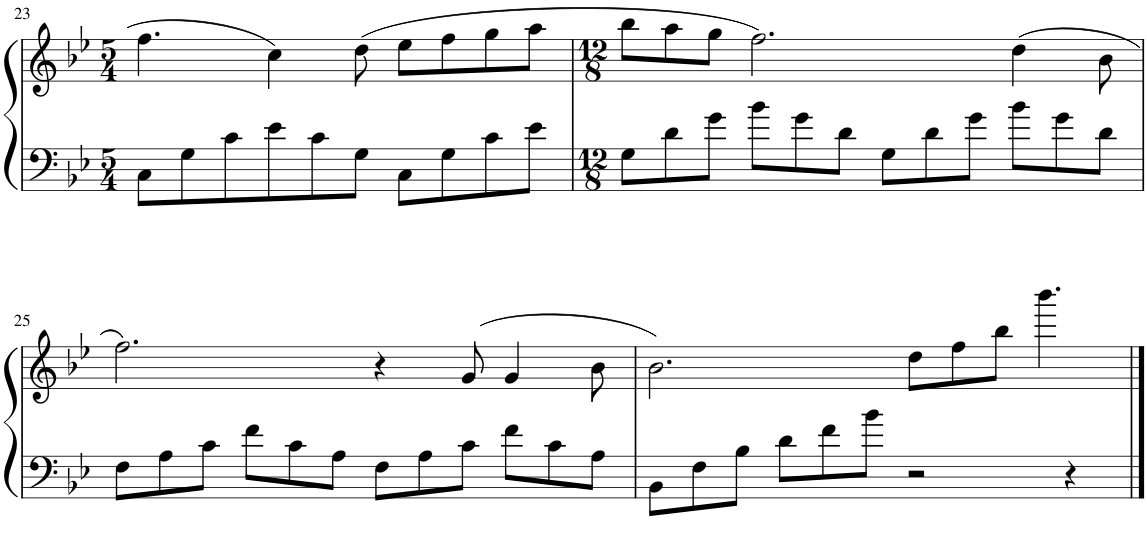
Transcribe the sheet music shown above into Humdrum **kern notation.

**kern	**kern
*part1	*part1
*staff2	*staff1
*I"Piano	*
*I'Pno.	*
!!LO:PB:g=z
*clefF4	*clefG2
*k[b-e-]	*k[b-e-]
*M5/4	*M5/4
=23	=23
8C\L	4.ff\
8G\	.
8c\	.
8e-\	4cc\
8c\	.
8G\J	(8dd\
8C\L	8ee-\L
8G\	8ff\
8c\	8gg\
8e-\J	8aa\J
=24	=24
*M12/8	*M12/8
8G\L	8bb-\L
8d\	8aa\
8g\J	8gg\J
8b-\L	2.ff\)
8g\	.
8d\J	.
8G\L	.
8d\	.
8g\J	.
8b-\L	(4dd\
8g\	.
8d\J	8b-\
!!LO:LB:g=z
=25	=25
8F\L	2.ff\)
8A\	.
8c\J	.
8f\L	.
8c\	.
8A\J	.
8F\L	4r
8A\	.
8c\J	(8g/
8f\L	4g/
8c\	.
8A\J	8b-\
=26	=26
8BB-\L	2.b-\)
8F\	.
8B-\J	.
8d\L	.
8f\	.
8b-\J	.
2r	8dd\L
.	8ff\
.	8bb-\J
.	4.bbb-\
4r	.
==	==
*-	*-
